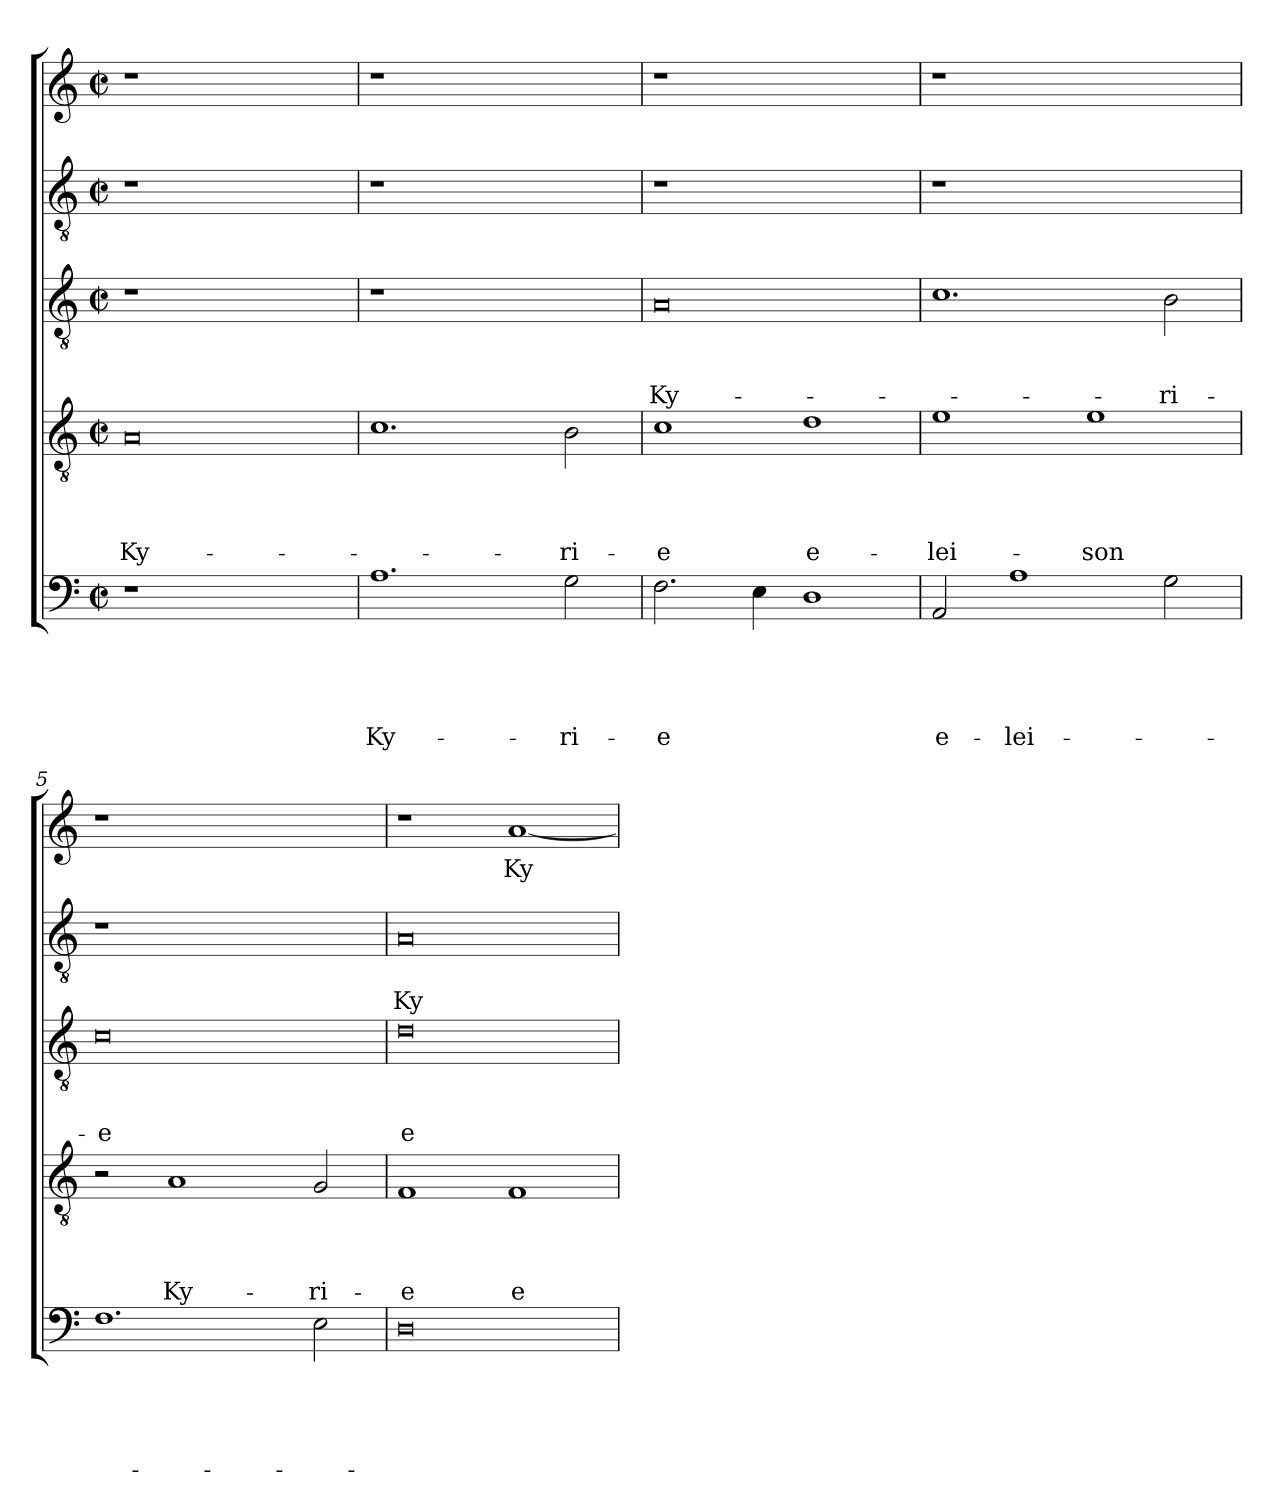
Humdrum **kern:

**kern	**text	**text	**text	**text	**text	**kern	**text	**text	**text	**text	**kern	**text	**text	**text	**kern	**text	**text	**kern	**text
*part5	*part5	*part5	*part5	*part5	*part5	*part4	*part4	*part4	*part4	*part4	*part3	*part3	*part3	*part3	*part2	*part2	*part2	*part1	*part1
*staff5	*staff5	*staff5	*staff5	*staff5	*staff5	*staff4	*staff4	*staff4	*staff4	*staff4	*staff3	*staff3	*staff3	*staff3	*staff2	*staff2	*staff2	*staff1	*staff1
*clefF4	*	*	*	*	*	*clefGv2	*	*	*	*	*clefGv2	*	*	*	*clefGv2	*	*	*clefG2	*
*k[]	*	*	*	*	*	*k[]	*	*	*	*	*k[]	*	*	*	*k[]	*	*	*k[]	*
*C:	*	*	*	*	*	*C:	*	*	*	*	*C:	*	*	*	*C:	*	*	*C:	*
*M2/2	*	*	*	*	*	*M2/2	*	*	*	*	*M2/2	*	*	*	*M2/2	*	*	*M2/2	*
*met(c|)	*	*	*	*	*	*met(c|)	*	*	*	*	*met(c|)	*	*	*	*met(c|)	*	*	*met(c|)	*
=1	=1	=1	=1	=1	=1	=1	=1	=1	=1	=1	=1	=1	=1	=1	=1	=1	=1	=1	=1
1r	.	.	.	.	.	0A	.	.	.	Ky-	1r	.	.	.	1r	.	.	1r	.
1ryy	.	.	.	.	.	.	.	.	.	.	1ryy	.	.	.	1ryy	.	.	1ryy	.
=2	=2	=2	=2	=2	=2	=2	=2	=2	=2	=2	=2	=2	=2	=2	=2	=2	=2	=2	=2
1.A	.	.	.	.	Ky-	1.c	.	.	.	.	1r	.	.	.	1r	.	.	1r	.
.	.	.	.	.	.	.	.	.	.	.	1ryy	.	.	.	1ryy	.	.	1ryy	.
2G\	.	.	.	.	-ri-	2B\	.	.	.	-ri-	.	.	.	.	.	.	.	.	.
=3	=3	=3	=3	=3	=3	=3	=3	=3	=3	=3	=3	=3	=3	=3	=3	=3	=3	=3	=3
2.F\	.	.	.	.	-e	1c	.	.	.	-e	0A	.	.	Ky-	1r	.	.	1r	.
4E\	.	.	.	.	.	.	.	.	.	.	.	.	.	.	.	.	.	.	.
1D	.	.	.	.	.	1d	.	.	.	e-	.	.	.	.	1ryy	.	.	1ryy	.
=4	=4	=4	=4	=4	=4	=4	=4	=4	=4	=4	=4	=4	=4	=4	=4	=4	=4	=4	=4
2AA/	.	.	.	.	e-	1e	.	.	.	-lei-	1.c	.	.	.	1r	.	.	1r	.
1A	.	.	.	.	-lei-	.	.	.	.	.	.	.	.	.	.	.	.	.	.
.	.	.	.	.	.	1e	.	.	.	-son	.	.	.	.	1ryy	.	.	1ryy	.
2G\	.	.	.	.	.	.	.	.	.	.	2B\	.	.	-ri-	.	.	.	.	.
=5	=5	=5	=5	=5	=5	=5	=5	=5	=5	=5	=5	=5	=5	=5	=5	=5	=5	=5	=5
1.F	.	.	.	.	.	2r	.	.	.	.	0c	.	.	-e	1r	.	.	1r	.
.	.	.	.	.	.	1A	.	.	.	Ky-	.	.	.	.	.	.	.	.	.
.	.	.	.	.	.	.	.	.	.	.	.	.	.	.	1ryy	.	.	1ryy	.
2E\	.	.	.	.	.	2G/	.	.	.	-ri-	.	.	.	.	.	.	.	.	.
=6	=6	=6	=6	=6	=6	=6	=6	=6	=6	=6	=6	=6	=6	=6	=6	=6	=6	=6	=6
0D	.	.	.	.	.	1F	.	.	.	-e	0d	.	.	e-	0A	.	Ky-	1r	.
.	.	.	.	.	.	1F	.	.	.	e-	.	.	.	.	.	.	.	[1a	Ky-
=	=	=	=	=	=	=	=	=	=	=	=	=	=	=	=	=	=	=	=
*-	*-	*-	*-	*-	*-	*-	*-	*-	*-	*-	*-	*-	*-	*-	*-	*-	*-	*-	*-
